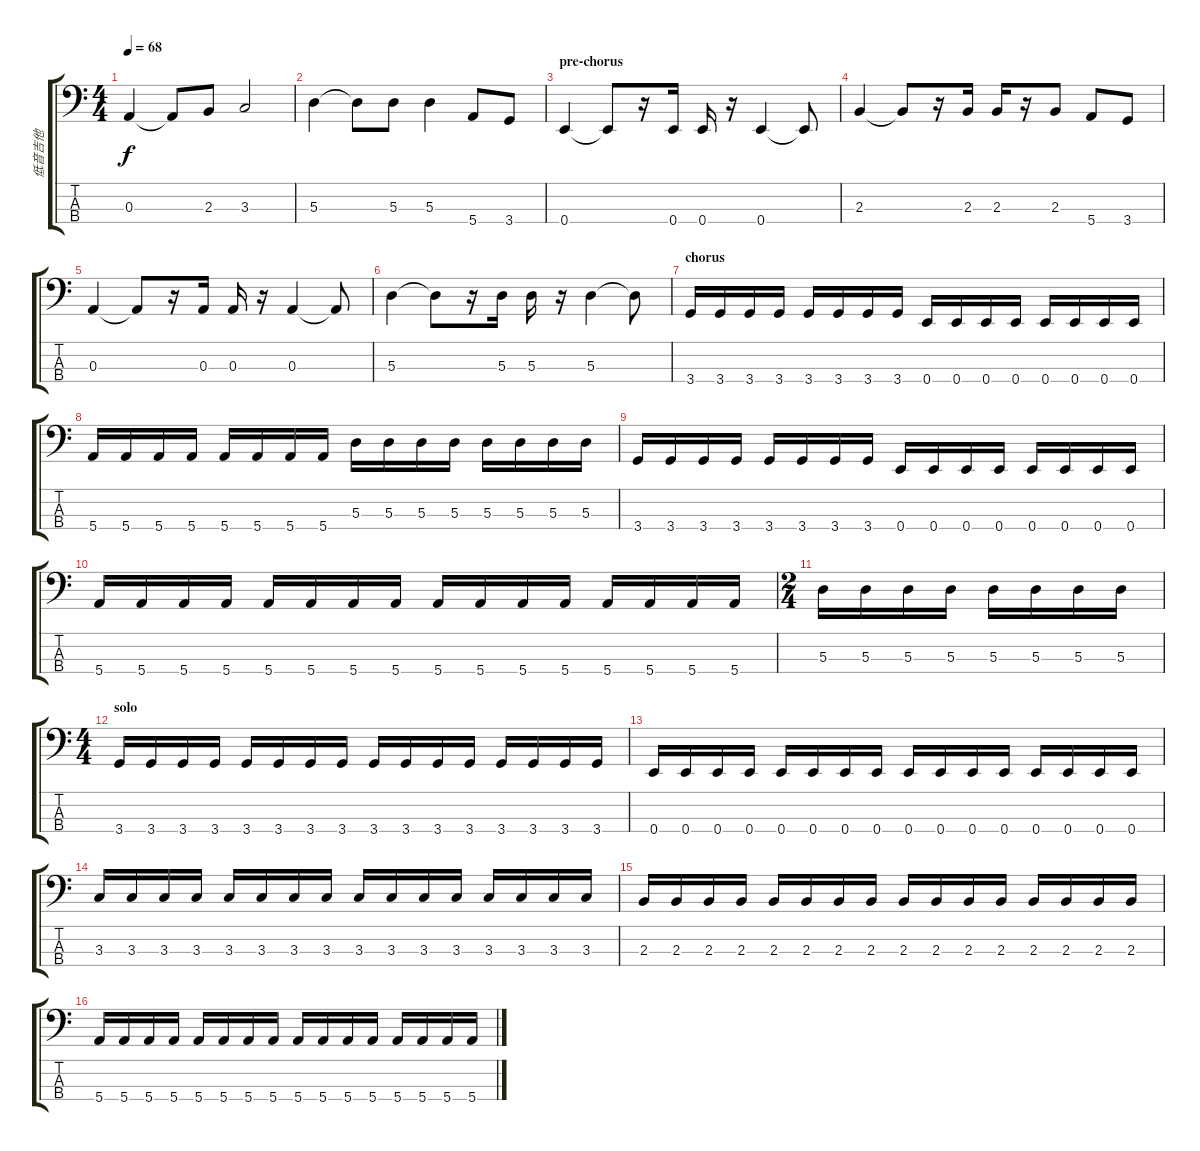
\track ("低音吉他" "低音吉他") {instrument electricbassfinger}
\staff {score tabs}
\tuning (G2 D2 A1 E1) {hide}
\ts (4 4)
\tempo 68
\clef f4
\ks c
0.3.4{dy f} 0.3{t}.8 2.3.8 3.3.2 |
5.3.4 5.3{t}.8 5.3.8 5.3.4 5.4.8 3.4.8 |
\section ("" "pre-chorus")
0.4.4 0.4{t}.8 r.16 0.4.16 0.4.16 r.16 0.4.4 0.4{t}.8 |
2.3.4 2.3{t}.8 r.16 2.3.16 2.3.16 r.16 2.3.8 5.4.8 3.4.8 |
0.3.4 0.3{t}.8 r.16 0.3.16 0.3.16 r.16 0.3.4 0.3{t}.8 |
5.3.4 5.3{t}.8 r.16 5.3.16 5.3.16 r.16 5.3.4 5.3{t}.8 |
\section ("" "chorus")
3.4.16 3.4.16 3.4.16 3.4.16 3.4.16 3.4.16 3.4.16 3.4.16 0.4.16 0.4.16 0.4.16 0.4.16 0.4.16 0.4.16 0.4.16 0.4.16 |
5.4.16 5.4.16 5.4.16 5.4.16 5.4.16 5.4.16 5.4.16 5.4.16 5.3.16 5.3.16 5.3.16 5.3.16 5.3.16 5.3.16 5.3.16 5.3.16 |
3.4.16 3.4.16 3.4.16 3.4.16 3.4.16 3.4.16 3.4.16 3.4.16 0.4.16 0.4.16 0.4.16 0.4.16 0.4.16 0.4.16 0.4.16 0.4.16 |
5.4.16 5.4.16 5.4.16 5.4.16 5.4.16 5.4.16 5.4.16 5.4.16 5.4.16 5.4.16 5.4.16 5.4.16 5.4.16 5.4.16 5.4.16 5.4.16 |
\ts (2 4)
5.3.16 5.3.16 5.3.16 5.3.16 5.3.16 5.3.16 5.3.16 5.3.16 |
\ts (4 4)
\section ("" "solo")
3.4.16 3.4.16 3.4.16 3.4.16 3.4.16 3.4.16 3.4.16 3.4.16 3.4.16 3.4.16 3.4.16 3.4.16 3.4.16 3.4.16 3.4.16 3.4.16 |
0.4.16 0.4.16 0.4.16 0.4.16 0.4.16 0.4.16 0.4.16 0.4.16 0.4.16 0.4.16 0.4.16 0.4.16 0.4.16 0.4.16 0.4.16 0.4.16 |
3.3.16 3.3.16 3.3.16 3.3.16 3.3.16 3.3.16 3.3.16 3.3.16 3.3.16 3.3.16 3.3.16 3.3.16 3.3.16 3.3.16 3.3.16 3.3.16 |
2.3.16 2.3.16 2.3.16 2.3.16 2.3.16 2.3.16 2.3.16 2.3.16 2.3.16 2.3.16 2.3.16 2.3.16 2.3.16 2.3.16 2.3.16 2.3.16 |
5.4.16 5.4.16 5.4.16 5.4.16 5.4.16 5.4.16 5.4.16 5.4.16 5.4.16 5.4.16 5.4.16 5.4.16 5.4.16 5.4.16 5.4.16 5.4.16
